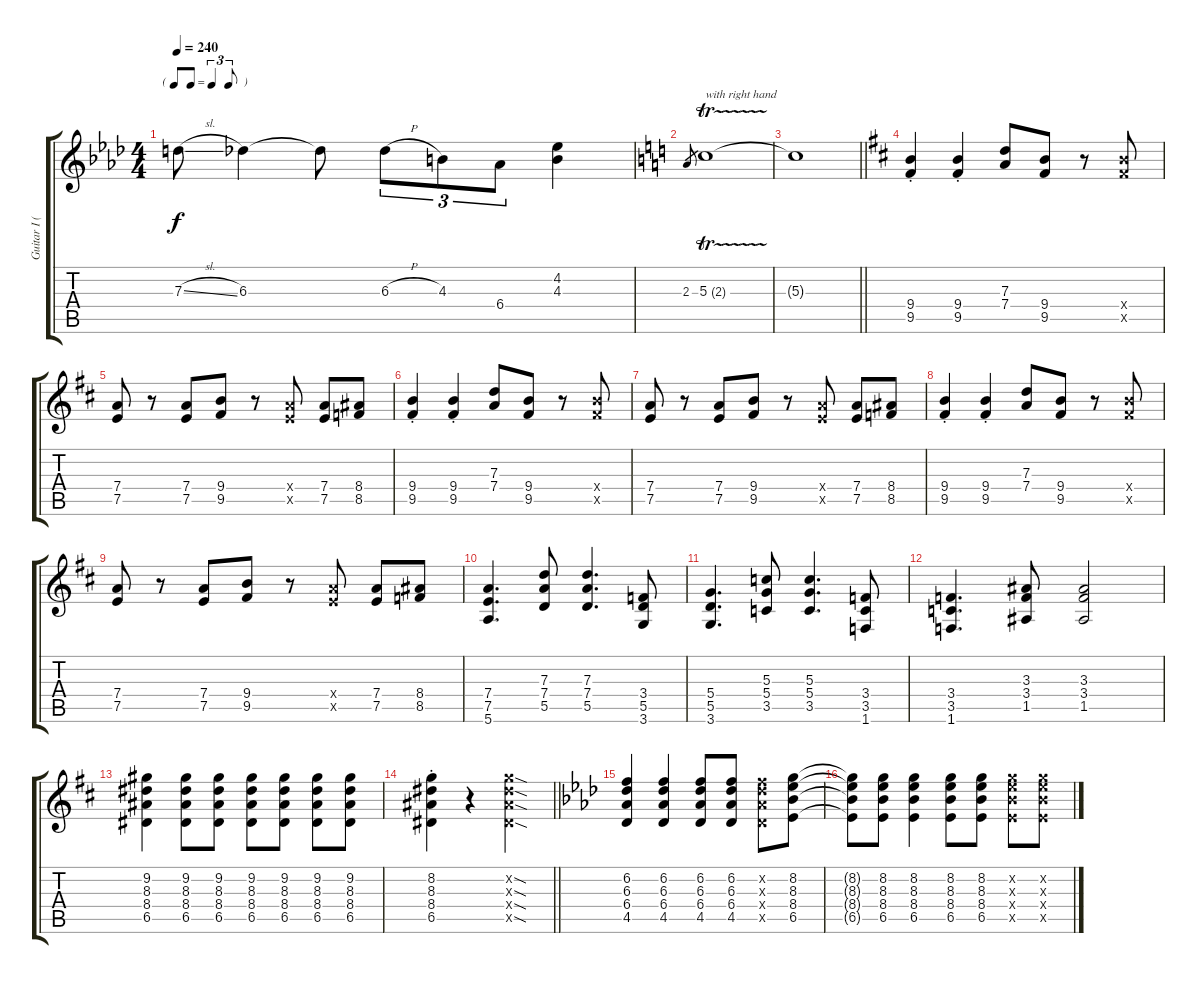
\track ("Guitar I (Hirasawa Yui)" "Guitar I (") {instrument overdrivenguitar}
\staff {score tabs}
\tuning (E4 B3 G3 D3 A2 E2) {hide}
\ts (4 4)
\tf triplet8th
\tempo 240
\clef g2
\ks ab
7.3{sl}.8{dy f} 6.3.4 6.3{t}.8 6.3{h}.8{tu (3 2)} 4.3.8{tu (3 2)} 6.4.8{tu (3 2)} (4.2 4.3).4 |
\ks c
2.3.8{gr} 5.3{tr (2 32)}.1{txt "with right hand"} |
\barLineRight lightlight
5.3{t}.1 |
\ks d
(9.4{st} 9.5{st}).4{volume 12} (9.4{st} 9.5{st}).4 (7.3 7.4).8 (9.4 9.5).8 r.8 (9.4{x} 9.5{x}).8 |
(7.4 7.5).8 r.8 (7.4 7.5).8 (9.4 9.5).8 r.8 (7.4{x} 7.5{x}).8 (7.4 7.5).8 (8.4 8.5).8 |
(9.4{st} 9.5{st}).4 (9.4{st} 9.5{st}).4 (7.3 7.4).8 (9.4 9.5).8 r.8 (9.4{x} 9.5{x}).8 |
(7.4 7.5).8 r.8 (7.4 7.5).8 (9.4 9.5).8 r.8 (7.4{x} 7.5{x}).8 (7.4 7.5).8 (8.4 8.5).8 |
(9.4{st} 9.5{st}).4 (9.4{st} 9.5{st}).4 (7.3 7.4).8 (9.4 9.5).8 r.8 (9.4{x} 9.5{x}).8 |
(7.4 7.5).8 r.8 (7.4 7.5).8 (9.4 9.5).8 r.8 (7.4{x} 7.5{x}).8 (7.4 7.5).8 (8.4 8.5).8 |
(7.4 7.5 5.6).4{d} (7.3 7.4 5.5).8 (7.3 7.4 5.5).4{d} (3.4 5.5 3.6).8 |
(5.4 5.5 3.6).4{d} (5.3 5.4 3.5).8 (5.3 5.4 3.5).4{d} (3.4 3.5 1.6).8 |
(3.4 3.5 1.6).4{d} (3.3 3.4 1.5).8 (3.3 3.4 1.5).2 |
(9.2 8.3 8.4 6.5).4 (9.2 8.3 8.4 6.5).8 (9.2 8.3 8.4 6.5).8 (9.2 8.3 8.4 6.5).8 (9.2 8.3 8.4 6.5).8 (9.2 8.3 8.4 6.5).8 (9.2 8.3 8.4 6.5).8 |
\barLineRight lightlight
(8.2{st} 8.3{st} 8.4{st} 6.5{st}).4 r.4 (8.2{sod x} 8.3{sod x} 8.4{sod x} 6.5{sod x}).2 |
\ks ab
(6.2 6.3 6.4 4.5).4 (6.2 6.3 6.4 4.5).4 (6.2 6.3 6.4 4.5).8 (6.2 6.3 6.4 4.5).8 (6.2{x} 6.3{x} 6.4{x} 4.5{x}).8 (8.2 8.3 8.4 6.5).8 |
(8.2{t} 8.3{t} 8.4{t} 6.5{t}).8 (8.2 8.3 8.4 6.5).8 (8.2 8.3 8.4 6.5).4 (8.2 8.3 8.4 6.5).8 (8.2 8.3 8.4 6.5).8 (8.2{x} 8.3{x} 8.4{x} 6.5{x}).8 (8.2{x} 8.3{x} 8.4{x} 6.5{x}).8
